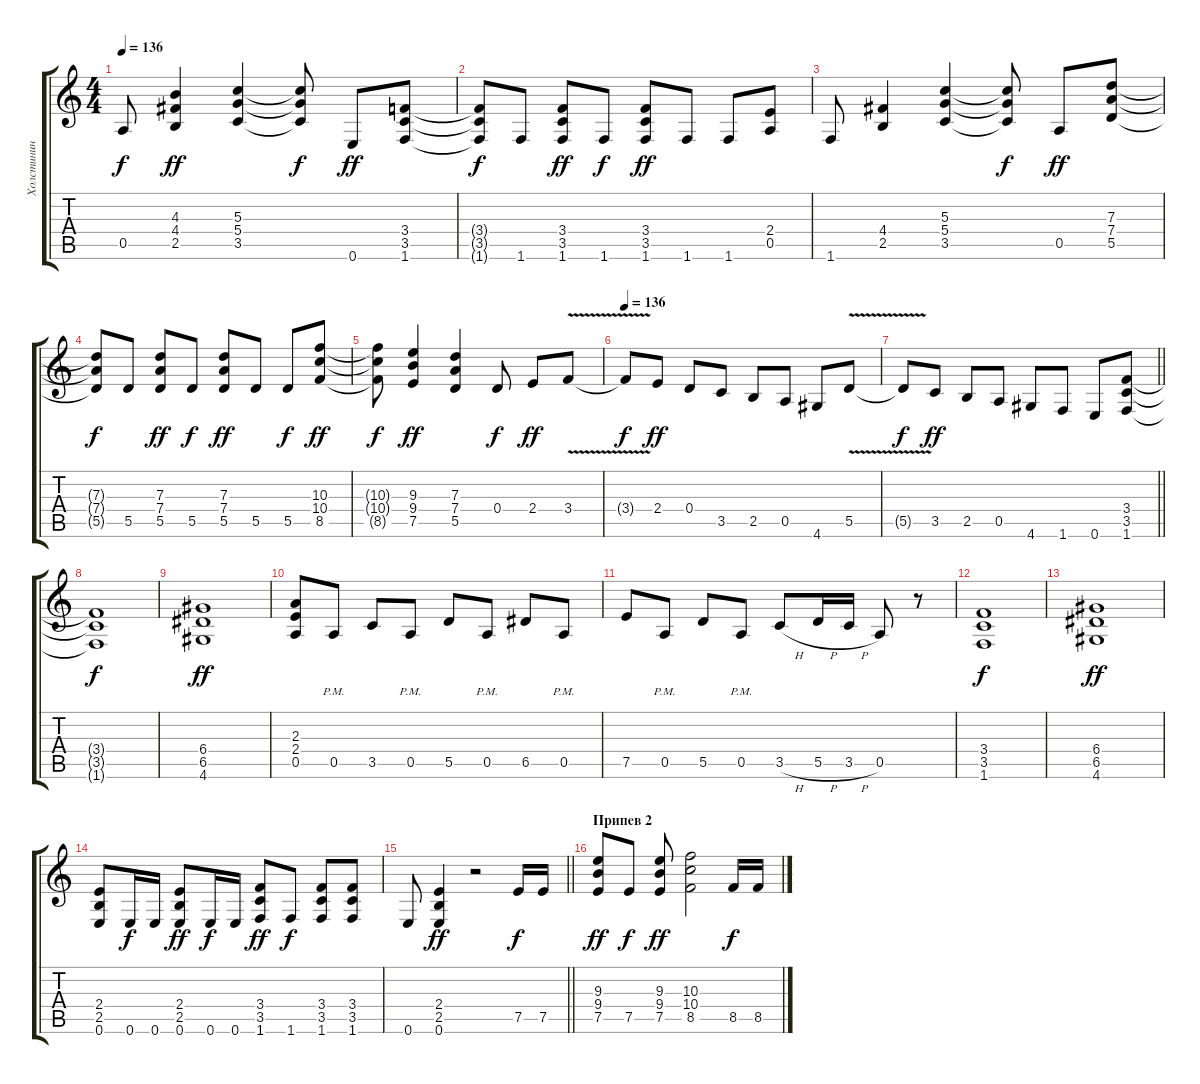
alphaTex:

\track ("Холстинин" "Холстинин") {instrument distortionguitar}
\staff {score tabs}
\tuning (E4 B3 G3 D3 A2 E2) {hide}
\ts (4 4)
\tempo 136
\clef g2
\ks c
0.5.8{dy f} (4.3 4.4 2.5).4{dy ff} (5.3 5.4 3.5).4 (5.3{t} 5.4{t} 3.5{t}).8{dy f} 0.6.8{dy ff} (3.4 3.5 1.6).8 |
(3.4{t} 3.5{t} 1.6{t}).8{dy f} 1.6.8 (3.4 3.5 1.6).8{dy ff} 1.6.8{dy f} (3.4 3.5 1.6).8{dy ff} 1.6.8 1.6.8 (2.4 0.5).8 |
1.6.8 (4.4 2.5).4 (5.3 5.4 3.5).4 (5.3{t} 5.4{t} 3.5{t}).8{dy f} 0.5.8{dy ff} (7.3 7.4 5.5).8 |
(7.3{t} 7.4{t} 5.5{t}).8{dy f} 5.5.8 (7.3 7.4 5.5).8{dy ff} 5.5.8{dy f} (7.3 7.4 5.5).8{dy ff} 5.5.8 5.5.8{dy f} (10.3 10.4 8.5).8{dy ff} |
(10.3{t} 10.4{t} 8.5{t}).8{dy f} (9.3 9.4 7.5).4{dy ff} (7.3 7.4 5.5).4 0.4.8{dy f balance 16} 2.4.8{dy ff} 3.4{v}.8 |
\tempo 136
3.4{t}.8{dy f} 2.4.8{dy ff} 0.4.8 3.5.8 2.5.8 0.5.8 4.6.8 5.5{v}.8 |
\barLineRight lightlight
5.5{t}.8{dy f} 3.5.8{dy ff} 2.5.8 0.5.8 4.6.8 1.6.8 0.6.8 (3.4 3.5 1.6).8{balance 8} |
(3.4{t} 3.5{t} 1.6{t}).1{dy f} |
(6.4 6.5 4.6).1{dy ff} |
(2.3 2.4 0.5).8 0.5{pm}.8 3.5.8 0.5{pm}.8 5.5.8 0.5{pm}.8 6.5.8 0.5{pm}.8 |
7.5.8 0.5{pm}.8 5.5.8 0.5{pm}.8 3.5{h}.8 5.5{h}.16 3.5{h}.16 0.5.8 r.8 |
(3.4 3.5 1.6).1{dy f} |
(6.4 6.5 4.6).1{dy ff} |
(2.4 2.5 0.6).8 0.6.16{dy f} 0.6.16 (2.4 2.5 0.6).8{dy ff} 0.6.16{dy f} 0.6.16 (3.4 3.5 1.6).8{dy ff} 1.6.8{dy f} (3.4 3.5 1.6).8 (3.4 3.5 1.6).8 |
\barLineRight lightlight
0.6.8 (2.4 2.5 0.6).4{dy ff} r.2 7.5.16{dy f} 7.5.16 |
\section ("" "Припев 2")
(9.3 9.4 7.5).8{dy ff} 7.5.8{dy f} (9.3 9.4 7.5).8{dy ff} (10.3 10.4 8.5).2 8.5.16{dy f} 8.5.16
